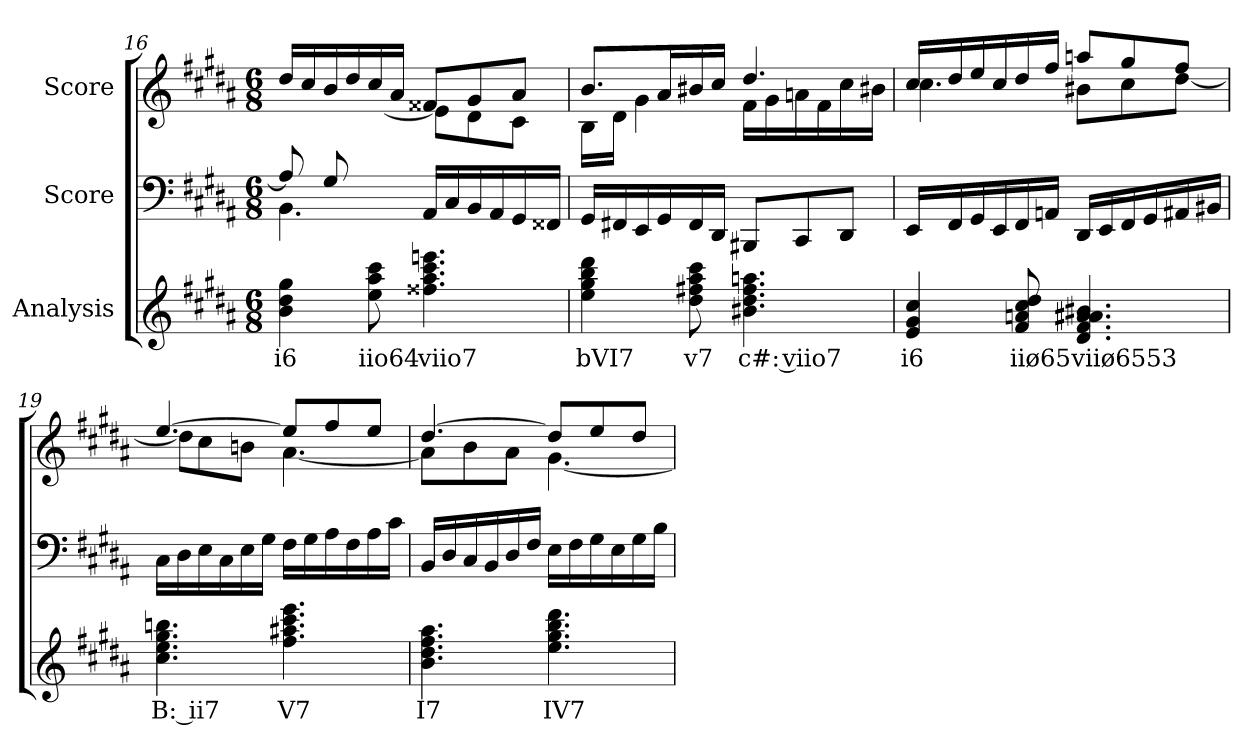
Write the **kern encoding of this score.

**kern	**text	**kern	**kern
*part3	*part3	*part2	*part1
*staff3	*staff3	*staff2	*staff1
*I"Analysis	*	*I"Score	*I"Score
*	*	*clefF4	*clefG2
*k[f#c#g#d#a#]	*	*k[f#c#g#d#a#]	*k[f#c#g#d#a#]
*M6/8	*	*M6/8	*M6/8
=16	=16	=16	=16
*	*	*^	*^
4b 4dd# 4gg#	i6	4.BB\	8A#/L]	16dd#/LL	4ryy
.	.	.	.	16cc#/	.
.	.	.	8G#/	16b/	.
.	.	.	.	16dd#/	.
8ee 8aa# 8ccc#	iio64	.	2ryy	16cc#/	[8e\J
.	.	.	.	16a#/JJ	.
4.ff##X 4.aa# 4.ccc# 4.eeen	viio7	16AA#/LL	.	8f##X/L	8e\L]
.	.	16C#/	.	.	.
.	.	16BB/	.	8g#/	8d#\
.	.	16AA#/	.	.	.
.	.	16GG#/	.	8a#/J	8c#\J
.	.	16FF##X/JJ	.	.	.
*	*	*v	*v	*	*
!!LO:LB:g=z	!!
=17	=17	=17	=17	=17
4ee 4gg# 4bb 4ddd#	bVI7	16GG#/LL	8.b/L	16B\LL
.	.	16FF#X/	.	16d#\JJ
.	.	16EE/	.	4g#\
.	.	16GG#/	16a#/L	.
8dd# 8ff#X 8aa# 8ccc#	v7	16FF#/	16b#X/	.
.	.	16DD#/JJ	16cc#/JJ	.
4.b#X 4.dd# 4.ff# 4.aan	c#: viio7	8BBB#X/L	4.dd#/	16f#\LL
.	.	.	.	16g#\
.	.	8CC#/	.	16an\
.	.	.	.	16f#\
.	.	8DD#/J	.	16cc#\
.	.	.	.	16b#X\JJ
=18	=18	=18	=18	=18
4e 4g# 4cc#	i6	16EE/LL	16cc#/LL	4.cc#\
.	.	16FF#/	16dd#/	.
.	.	16GG#/	16ee/	.
.	.	16EE/	16cc#/	.
8f# 8an 8cc# 8dd#	iiø65	16FF#/	16dd#/	.
.	.	16AAn/JJ	16ff#/JJ	.
4.d# 4.f# 4.a#X 4.a#X 4.b#X	viiø6553	16DD#/LL	8aan/L	8b#X\L
.	.	16EE/	.	.
.	.	16FF#/	8gg#/	8cc#\
.	.	16GG#/	.	.
.	.	16AA#X/	8ff#/J	[8dd#\J
.	.	16BB#X/JJ	.	.
=19	=19	=19	=19	=19
4.cc# 4.ee 4.gg# 4.bbn	B: ii7	16C#\LL	[4.ee/	8dd#\L]
.	.	16D#\	.	.
.	.	16E\	.	8cc#\
.	.	16C#\	.	.
.	.	16E\	.	8bn\J
.	.	16G#\JJ	.	.
4.ff# 4.aa#X 4.ccc# 4.eee	V7	16F#\LL	8ee/L]	[4.a#\
.	.	16G#\	.	.
.	.	16A#\	8ff#/	.
.	.	16F#\	.	.
.	.	16A#\	8ee/J	.
.	.	16c#\JJ	.	.
!!LO:LB:g=z	!!
=20	=20	=20	=20	=20
4.b 4.dd# 4.ff# 4.aa#	I7	16BB/LL	[4.dd#/	8a#\L]
.	.	16D#/	.	.
.	.	16C#/	.	8b\
.	.	16BB/	.	.
.	.	16D#/	.	8a#\J
.	.	16F#/JJ	.	.
4.ee 4.gg# 4.bb 4.ddd#	IV7	16E\LL	8dd#/L]	[4.g#\
.	.	16F#\	.	.
.	.	16G#\	8ee/	.
.	.	16E\	.	.
.	.	16G#\	8dd#/J	.
.	.	16B\JJ	.	.
*	*	*	*v	*v
=	=	=	=
*-	*-	*-	*-
